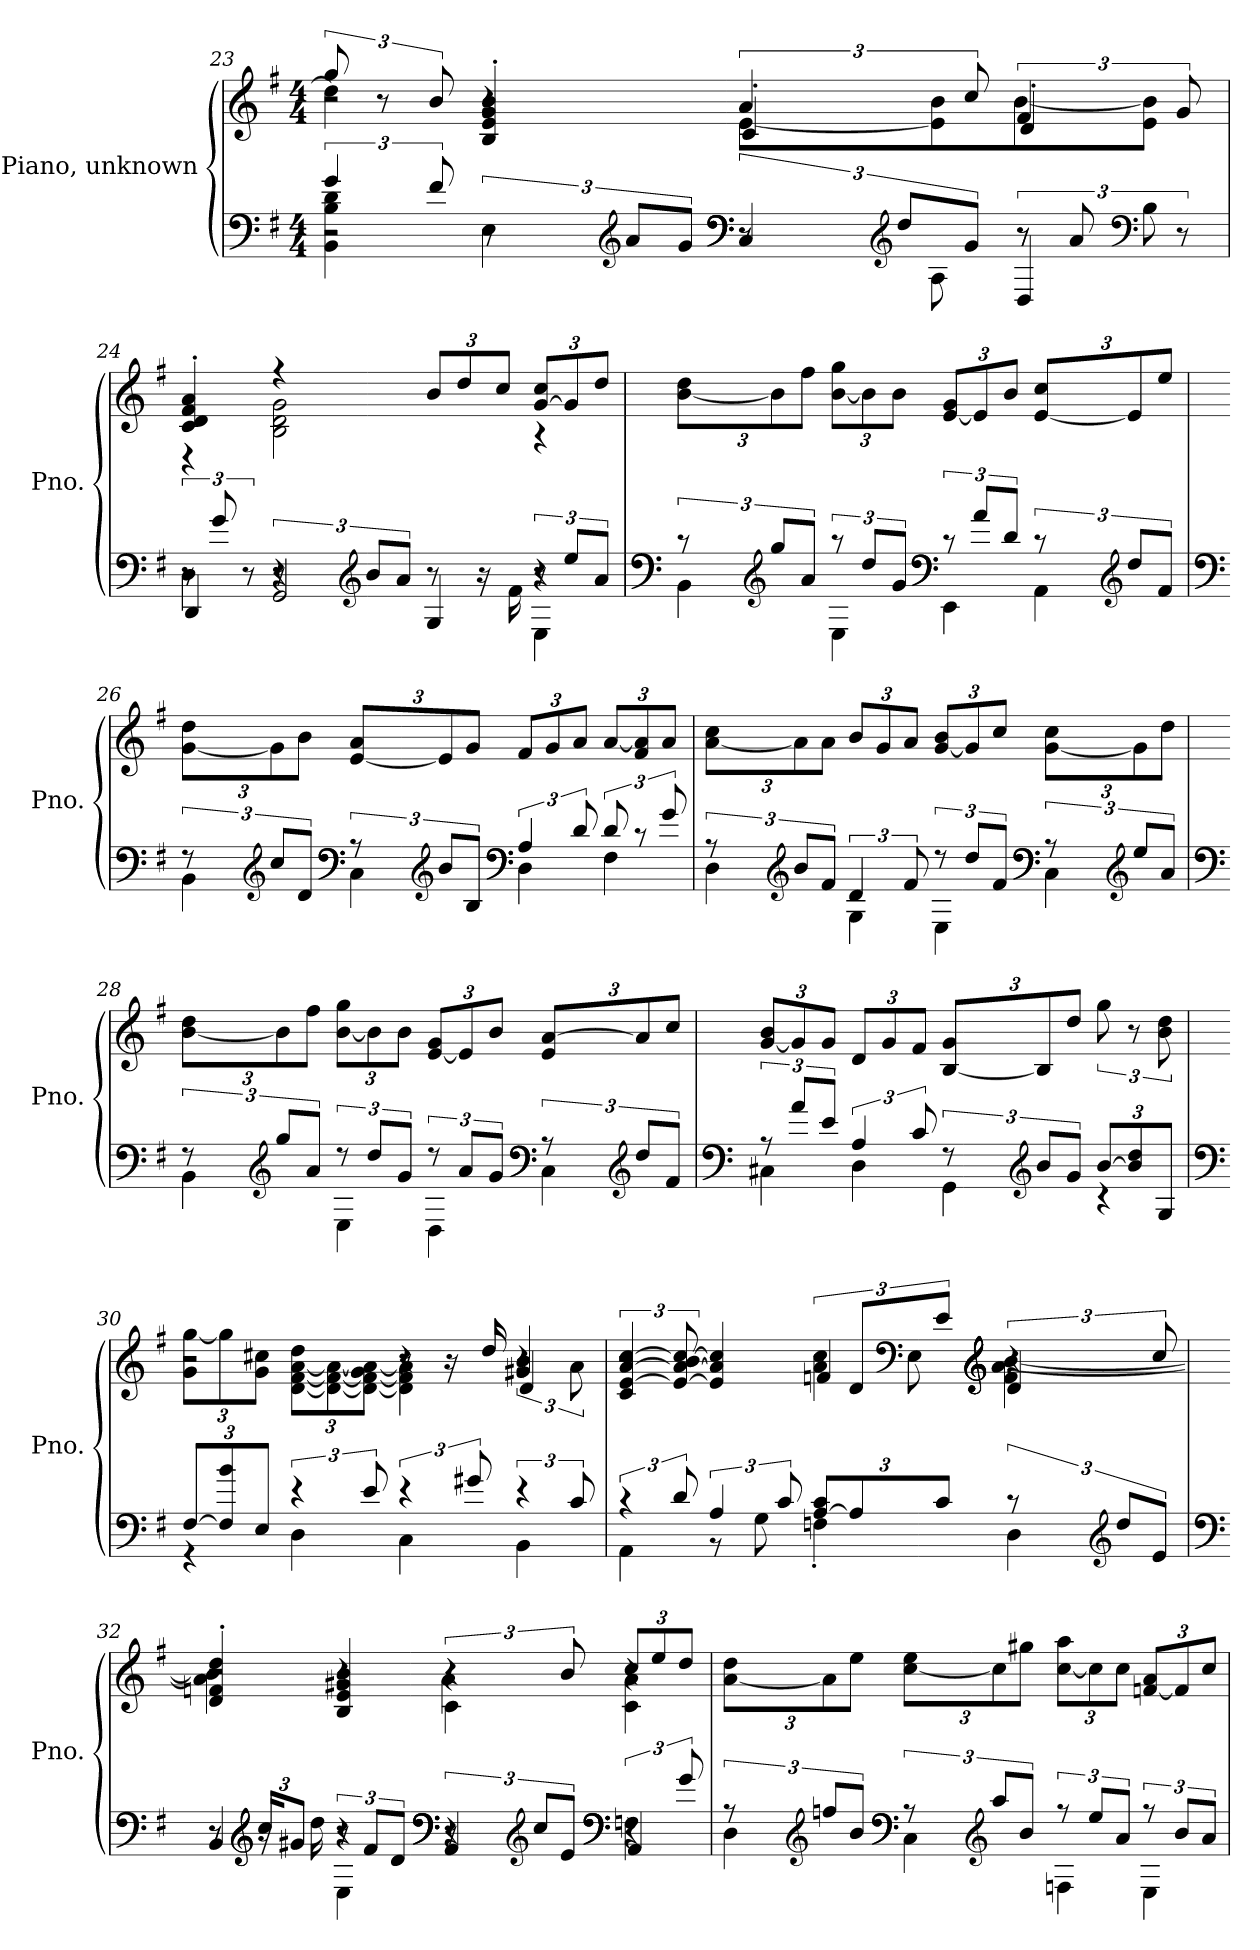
**kern	**kern
*part1	*part1
*staff2	*staff1
*I"Piano, unknown	*
*I'Pno.	*
!!LO:LB:g=z
*clefF4	*clefG2
*k[f#]	*k[f#]
*M4/4	*M4/4
=23	=23
*^	*^
*	*^	*	*^
6g/	4BB\ 4B\ 4d\	2r	12gg/	4dd\]	2r
.	.	.	12r	.	.
12f#/	.	.	12b/	.	.
12r	4E\	.	4B/' 4e/' 4g/' 4b/'	4r	.
*clefG2	*	*	*	*	*
12a/L	.	.	.	.	.
12g/J	.	.	.	.	.
*clefF4	*	*	*	*	*
12r	8r	4C/	6a/	[8e\L	4c'/
*clefG2	*	*	*	*	*
12dd/L	.	.	.	.	.
.	8A\	.	.	8e\] 8b\	.
12g/J	.	.	12cc/	.	.
12r	8r	4D/	6f#/	[8b\	4d'/
12a/	.	.	.	.	.
*clefF4	*	*	*	*	*
.	8B\	.	.	8e\ 8b\]J	.
12r	.	.	12g/	.	.
*	*	*	*	*v	*v
=24	=24	=24	=24	=24
12r	4D\	4DD/	4c/' 4d/' 4f#/' 4a/'	4r
12g/	.	.	.	.
12r	.	.	.	.
12r	4r	2GG/	4r	2B\ 2d\ 2g\
*clefG2	*	*	*	*
12b/L	.	.	.	.
12a/J	.	.	.	.
*	*	*	*Xbrackettup	*
4G/	8r	.	12b/L	.
.	.	.	12dd/	.
.	16r	.	.	.
.	.	.	12cc/J	.
.	16f#\	.	.	.
12r	4E\	4r	[12g/ 12cc/L	4r
12ee/L	.	.	12g/]	.
12a/J	.	.	12dd/J	.
*v	*v	*v	*	*
*	*v	*v
!!LO:LB:g=z
=25	=25
*clefF4	*
*^	*
12r	4BB\	[12b\ 12dd\L
*clefG2	*	*
12gg/L	.	12b\]
12a/J	.	12ff#\J
12r	4E\	[12b\ 12gg\L
12dd/L	.	12b\]
12g/J	.	12b\J
*clefF4	*	*
12r	4EE\	[12e/ 12g/L
12a/L	.	12e/]
12d/J	.	12b/J
12r	4AA\	[12e/ 12cc/L
*clefG2	*	*
12dd/L	.	12e/]
12f#/J	.	12ee/J
=26	=26	=26
*clefF4	*	*
12r	4BB\	[12g\ 12dd\L
*clefG2	*	*
12cc/L	.	12g\]
12d/J	.	12b\J
*clefF4	*	*
12r	4C\	[12e/ 12a/L
*clefG2	*	*
12b/L	.	12e/]
12B/J	.	12g/J
*clefF4	*	*
6A/	4D\	12f#/L
.	.	12g/
12d/	.	12a/J
12d/	4F#\	[12a/L
12r	.	12f#/ 12a/]
12g/	.	12a/J
!!LO:LB:g=z
=27	=27	=27
12r	4D\	[12a\ 12cc\L
*clefG2	*	*
12b/L	.	12a\]
12f#/J	.	12a\J
6d/	4G\	12b/L
.	.	12g/
12f#/	.	12a/J
12r	4E\	[12g/ 12b/L
12dd/L	.	12g/]
12f#/J	.	12cc/J
*clefF4	*	*
12r	4C\	[12g\ 12cc\L
*clefG2	*	*
12ee/L	.	12g\]
12a/J	.	12dd\J
=28	=28	=28
*clefF4	*	*
12r	4BB\	[12b\ 12dd\L
*clefG2	*	*
12gg/L	.	12b\]
12a/J	.	12ff#\J
12r	4E\	[12b\ 12gg\L
12dd/L	.	12b\]
12g/J	.	12b\J
12r	4D\	[12e/ 12g/L
12a/L	.	12e/]
12g/J	.	12b/J
*clefF4	*	*
12r	4C\	12e/ [12a/L
*clefG2	*	*
12dd/L	.	12a/]
12f#/J	.	12cc/J
!!LO:PB:g=z
=29	=29	=29
*clefF4	*	*
12r	4C#X\	[12g/ 12b/L
12a/L	.	12g/]
12e/J	.	12g/J
6A/	4D\	12d/L
.	.	12g/
12c/	.	12f#/J
12r	4GG\	[12B/ 12g/L
*clefG2	*	*
12b/L	.	12B/]
12g/J	.	12dd/J
*Xbrackettup	*	*brackettup
[12b/L	4r	12gg\
12b/] 12dd/	.	12r
12G/J	.	12b\ 12dd\
=30	=30	=30
*clefF4	*	*
*	*	*^
*	*	*	*Xbrackettup
*	*	*	*^
[12F#/L	4r	2r	12g\ [12gg\L	2r
12F#/] 12b/	.	.	12gg\]	.
12E/J	.	.	12g\ 12cc#X\J	.
*brackettup	*	*	*	*
6r	4D\	.	[12d\ [12f#\ [12a\ 12dd\L	.
.	.	.	12d\_ 12f#\_ 12a\_	.
12e/	.	.	12d\_ 12f#\_ 12g\ 12a\_J	.
6r	4C\	8r	4d\] 4f#\] 4a\]	4r
.	.	16r	.	.
12g#X/	.	.	.	.
.	.	16dd/	.	.
*	*	*	*brackettup	*
6r	4BB\	4g#X/ 4b/	6r	4d/
12c/	.	.	12a\	.
!!LO:LB:g=z
=31	=31	=31	=31	=31
*	*	*	*	*^
6r	4AA\	6c/ [6e/ [6a/ [6cc/	2r	2r	2r
12d/	.	12e/_ 12a/_ 12b/ 12cc/_	.	.	.
6A/	8r	4e/] 4a/] 4cc/]	.	.	.
.	8G\	.	.	.	.
12c/	.	.	.	.	.
*Xbrackettup	*	*	*	*	*
[12A/ 12c/L	4Fn'\	12r	4a\ 4cc\	4fn/	8r
12A/]	.	12d/L	.	.	.
*	*	*clefF4	*	*	*
.	.	.	.	.	8E\
12c/J	.	12e/J	.	.	.
*	*	*clefG2	*	*	*
*brackettup	*	*	*	*	*
12r	4D\	6d/	[4a\ [4b\	4r	4f\
*clefG2	*	*	*	*	*
12dd/L	.	.	.	.	.
12e/J	.	12cc/	.	.	.
*v	*v	*	*	*	*
*	*v	*v	*v	*v
=32	=32
*clefF4	*
*^	*^
*	*^	*	*^
8r	8r	4BB/	4d/' 4fn/' 4dd/'	4a\] 4b\]	2r
*clefG2	*	*	*	*	*
*Xbrackettup	*	*	*	*	*
24cc/KL	16r	.	.	.	.
12g#X/J	.	.	.	.	.
.	16dd\	.	.	.	.
*brackettup	*	*	*	*	*
12r	4E\	4r	4B/ 4e/ 4g#X/ 4b/	4r	.
12f#/L	.	.	.	.	.
12d/J	.	.	.	.	.
*clefF4	*	*	*	*	*
12r	4r	4AA/	6r	4c\	4a\
*clefG2	*	*	*	*	*
12cc/L	.	.	.	.	.
12e/J	.	.	12b/	.	.
*clefF4	*	*	*	*	*
*	*	*	*Xbrackettup	*	*
6r	4Fn\	4AA/	12cc/L	4r	4c\ 4a\
.	.	.	12ee/	.	.
12g#/	.	.	12dd/J	.	.
*	*v	*v	*	*	*
*	*	*v	*v	*v
!!LO:LB:g=z
=33	=33	=33
12r	4D\	[12a\ 12dd\L
*clefG2	*	*
12ffn/L	.	12a\]
12b/J	.	12ee\J
*clefF4	*	*
12r	4C\	[12cc\ 12ee\L
*clefG2	*	*
12aa/L	.	12cc\]
12b/J	.	12gg#X\J
12r	4Fn\	[12cc\ 12aa\L
12ee/L	.	12cc\]
12a/J	.	12cc\J
12r	4E\	[12fn/ 12a/L
12b/L	.	12f/]
12a/J	.	12cc/J
*v	*v	*
=	=
*-	*-
